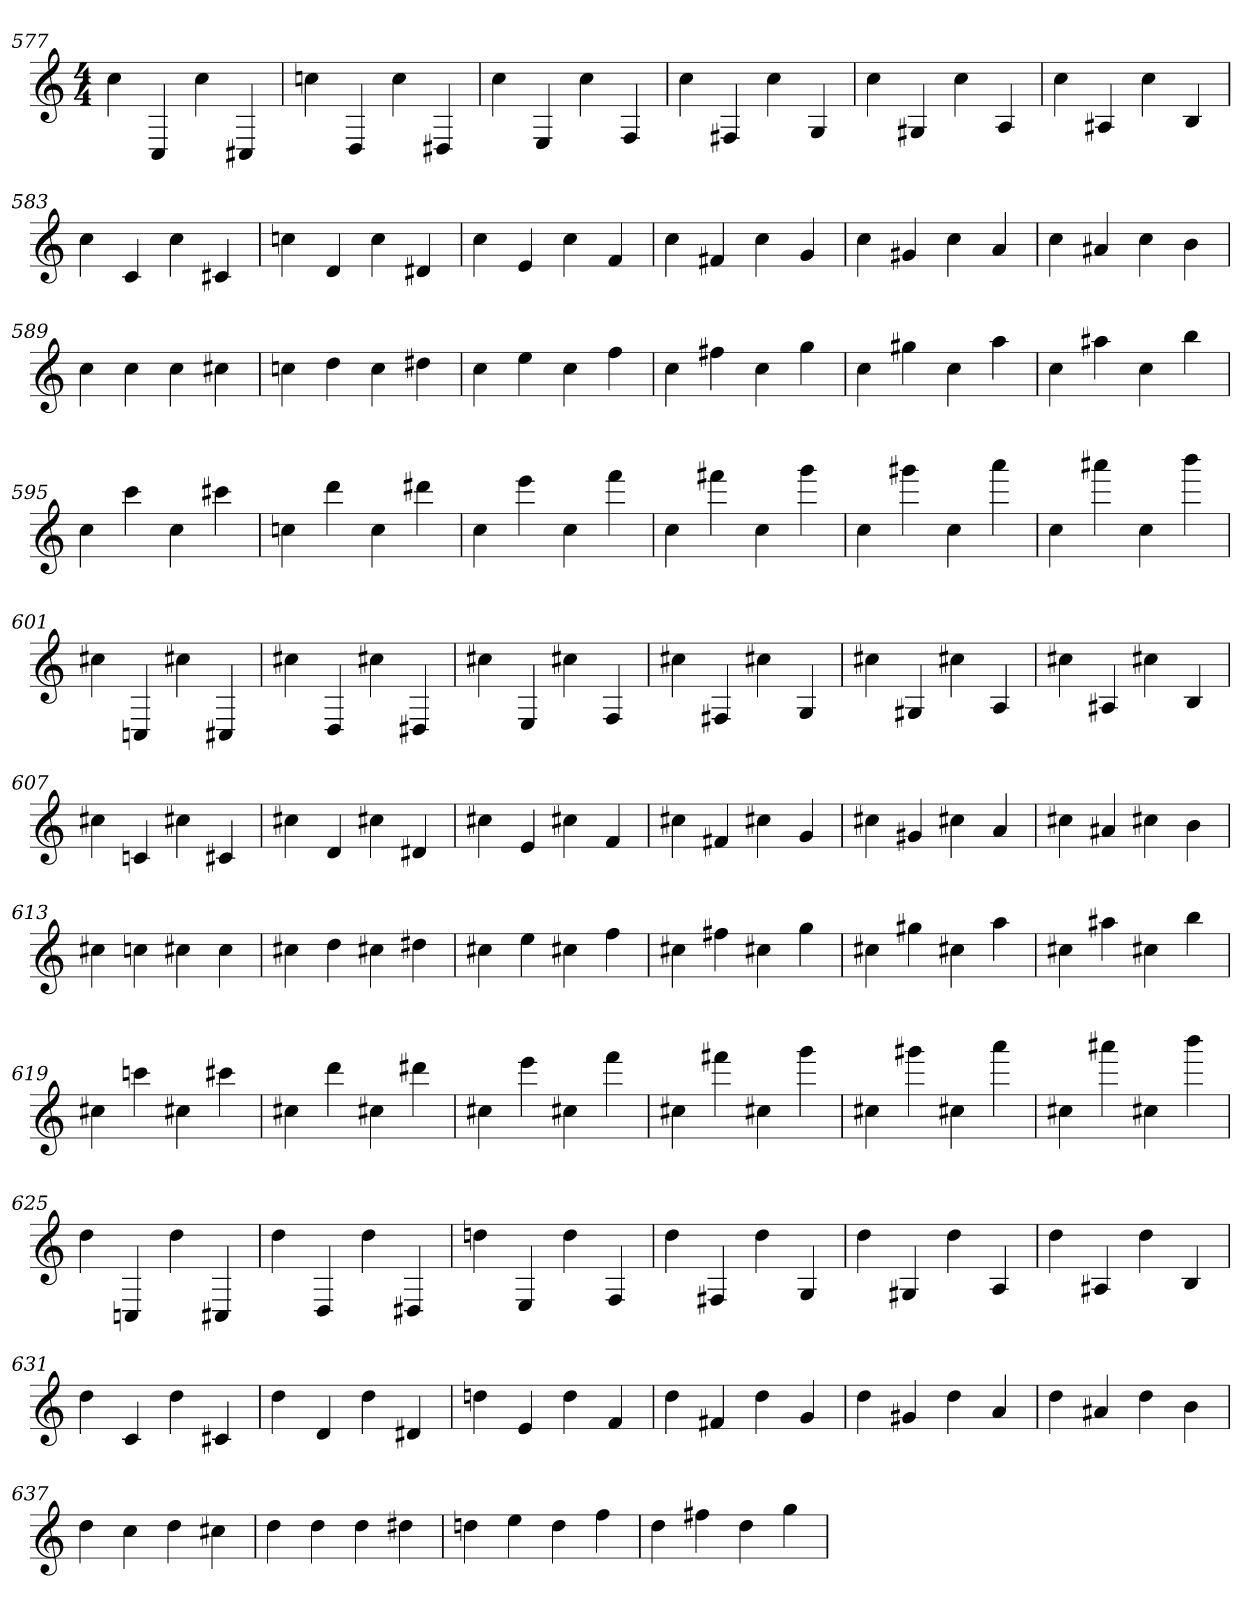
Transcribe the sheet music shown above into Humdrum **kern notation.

**kern
*part1
*staff1
*clefG2
*M4/4
=577
4cc
4C
4cc
4C#X
=578
4ccn
4D
4cc
4D#X
=579
4cc
4E
4cc
4F
=580
4cc
4F#X
4cc
4G
=581
4cc
4G#X
4cc
4A
=582
4cc
4A#X
4cc
4B
=583
4cc
4c
4cc
4c#X
=584
4ccn
4d
4cc
4d#X
=585
4cc
4e
4cc
4f
=586
4cc
4f#X
4cc
4g
=587
4cc
4g#X
4cc
4a
=588
4cc
4a#X
4cc
4b
=589
4cc
4cc
4cc
4cc#X
=590
4ccn
4dd
4cc
4dd#X
=591
4cc
4ee
4cc
4ff
=592
4cc
4ff#X
4cc
4gg
=593
4cc
4gg#X
4cc
4aa
=594
4cc
4aa#X
4cc
4bb
=595
4cc
4ccc
4cc
4ccc#X
=596
4ccn
4ddd
4cc
4ddd#X
=597
4cc
4eee
4cc
4fff
=598
4cc
4fff#X
4cc
4ggg
=599
4cc
4ggg#X
4cc
4aaa
=600
4cc
4aaa#X
4cc
4bbb
=601
4cc#X
4Cn
4cc#X
4C#X
=602
4cc#X
4D
4cc#X
4D#X
=603
4cc#X
4E
4cc#X
4F
=604
4cc#X
4F#X
4cc#X
4G
=605
4cc#X
4G#X
4cc#X
4A
=606
4cc#X
4A#X
4cc#X
4B
=607
4cc#X
4cn
4cc#X
4c#X
=608
4cc#X
4d
4cc#X
4d#X
=609
4cc#X
4e
4cc#X
4f
=610
4cc#X
4f#X
4cc#X
4g
=611
4cc#X
4g#X
4cc#X
4a
=612
4cc#X
4a#X
4cc#X
4b
=613
4cc#X
4ccn
4cc#X
4cc#
=614
4cc#X
4dd
4cc#X
4dd#X
=615
4cc#X
4ee
4cc#X
4ff
=616
4cc#X
4ff#X
4cc#X
4gg
=617
4cc#X
4gg#X
4cc#X
4aa
=618
4cc#X
4aa#X
4cc#X
4bb
=619
4cc#X
4cccn
4cc#X
4ccc#X
=620
4cc#X
4ddd
4cc#X
4ddd#X
=621
4cc#X
4eee
4cc#X
4fff
=622
4cc#X
4fff#X
4cc#X
4ggg
=623
4cc#X
4ggg#X
4cc#X
4aaa
=624
4cc#X
4aaa#X
4cc#X
4bbb
=625
4dd
4Cn
4dd
4C#X
=626
4dd
4D
4dd
4D#X
=627
4ddn
4E
4dd
4F
=628
4dd
4F#X
4dd
4G
=629
4dd
4G#X
4dd
4A
=630
4dd
4A#X
4dd
4B
=631
4dd
4c
4dd
4c#X
=632
4dd
4d
4dd
4d#X
=633
4ddn
4e
4dd
4f
=634
4dd
4f#X
4dd
4g
=635
4dd
4g#X
4dd
4a
=636
4dd
4a#X
4dd
4b
=637
4dd
4cc
4dd
4cc#X
=638
4dd
4dd
4dd
4dd#X
=639
4ddn
4ee
4dd
4ff
=640
4dd
4ff#X
4dd
4gg
=
*-
